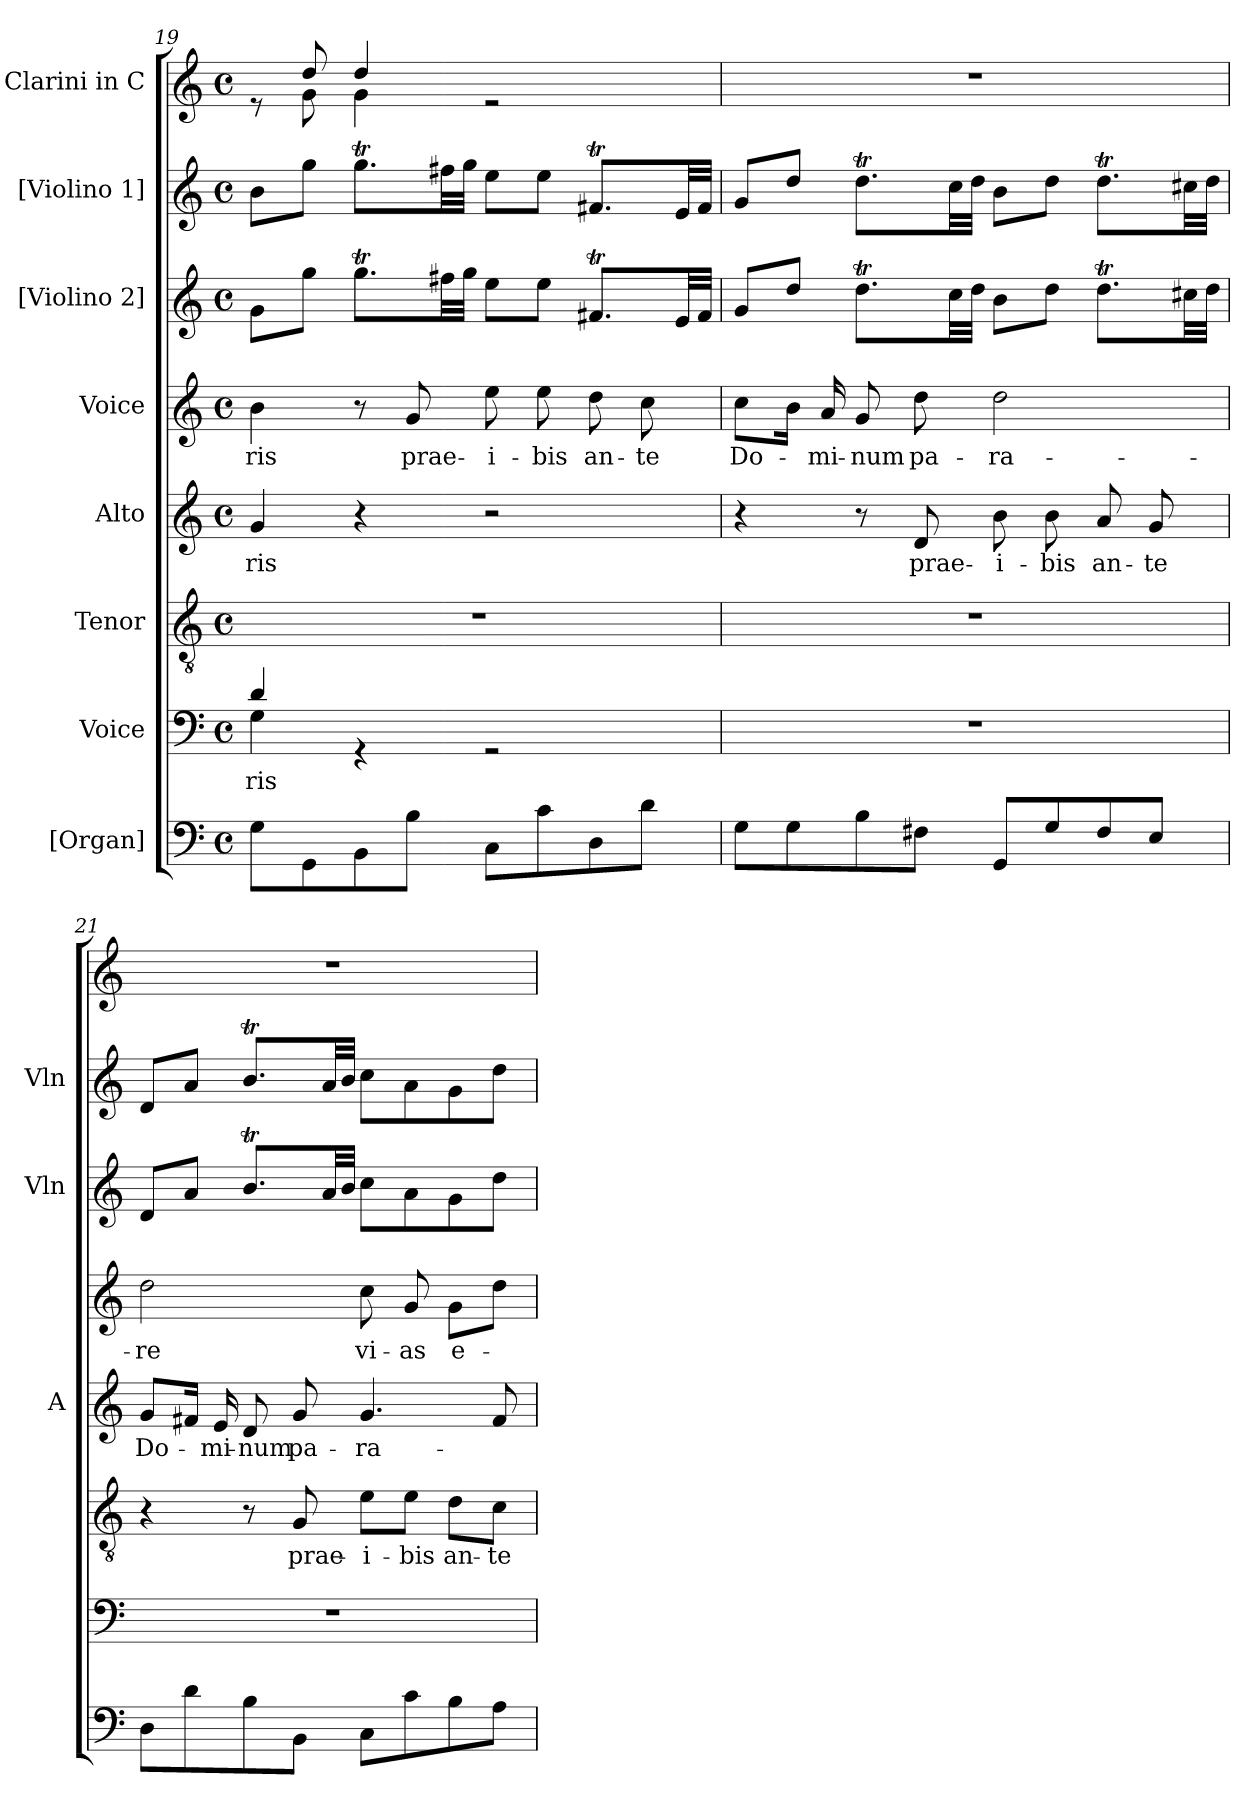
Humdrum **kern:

**kern	**kern	**text	**kern	**text	**kern	**text	**kern	**text	**kern	**kern	**kern
*part8	*part7	*part7	*part6	*part6	*part5	*part5	*part4	*part4	*part3	*part2	*part1
*staff8	*staff7	*staff7	*staff6	*staff6	*staff5	*staff5	*staff4	*staff4	*staff3	*staff2	*staff1
*I"[Organ]	*I"Voice	*	*I"Tenor	*	*I"Alto	*	*I"Voice	*	*I"[Violino 2]	*I"[Violino 1]	*I"Clarini in C
*	*	*	*	*	*I'A	*	*	*	*I'Vln	*I'Vln	*
!!LO:PB:g=z
*clefF4	*clefF4	*	*clefGv2	*	*clefG2	*	*clefG2	*	*clefG2	*clefG2	*clefG2
*k[]	*k[]	*	*k[]	*	*k[]	*	*k[]	*	*k[]	*k[]	*k[]
*M4/4	*M4/4	*	*M4/4	*	*M4/4	*	*M4/4	*	*M4/4	*M4/4	*M4/4
*met(c)	*met(c)	*	*met(c)	*	*met(c)	*	*met(c)	*	*met(c)	*met(c)	*met(c)
=19	=19	=19	=19	=19	=19	=19	=19	=19	=19	=19	=19
*	*^	*	*	*	*	*	*	*	*	*	*
!	!	!	!LO:LY:b	!	!	!	!LO:LY:b	!	!LO:LY:b	!	!	!
*	*	*	*	*	*	*	*	*	*	*	*	*^
8G\L	4d/	4G\	-ris	1r	.	4g/	-ris	4b\	-ris	8g\L	8b\L	8re	8ryy
8GG\	.	.	.	.	.	.	.	.	.	8gg\J	8gg\J	8dd/	8g\
8BB\	4rGG	2.ryy	.	.	.	4r	.	8r	.	8.ggT\L	8.ggT\L	4dd/	4g\
!	!	!	!	!	!	!	!	!	!LO:LY:b	!	!	!	!
8B\J	.	.	.	.	.	.	.	8g/	prae-	.	.	.	.
.	.	.	.	.	.	.	.	.	.	32ff#X\LL	32ff#X\LL	.	.
.	.	.	.	.	.	.	.	.	.	32gg\JJJ	32gg\JJJ	.	.
!	!	!	!	!	!	!	!	!	!LO:LY:b	!	!	!	!
8C\L	2rGG	.	.	.	.	2r	.	8ee\	-i-	8ee\L	8ee\L	2re	2ryy
!	!	!	!	!	!	!	!	!	!LO:LY:b	!	!	!	!
8c\	.	.	.	.	.	.	.	8ee\	-bis	8ee\J	8ee\J	.	.
!	!	!	!	!	!	!	!	!	!LO:LY:b	!	!	!	!
8D\	.	.	.	.	.	.	.	8dd\	an-	8.f#Xt/L	8.f#Xt/L	.	.
!	!	!	!	!	!	!	!	!	!LO:LY:b	!	!	!	!
8d\J	.	.	.	.	.	.	.	8cc\	-te	.	.	.	.
.	.	.	.	.	.	.	.	.	.	32e/LL	32e/LL	.	.
.	.	.	.	.	.	.	.	.	.	32f#/JJJ	32f#/JJJ	.	.
*	*v	*v	*	*	*	*	*	*	*	*	*	*v	*v
=20	=20	=20	=20	=20	=20	=20	=20	=20	=20	=20	=20
!	!	!	!	!	!	!	!	!LO:LY:b	!	!	!
8G\L	1r	.	1r	.	4r	.	8cc\L	Do-	8g/L	8g/L	1r
8G\	.	.	.	.	.	.	16b\Jk	.	8dd/J	8dd/J	.
!	!	!	!	!	!	!	!	!LO:LY:b	!	!	!
.	.	.	.	.	.	.	16a/	-mi-	.	.	.
!	!	!	!	!	!	!	!	!LO:LY:b	!	!	!
8B\	.	.	.	.	8r	.	8g/	-num	8.ddT\L	8.ddT\L	.
!	!	!	!	!	!	!LO:LY:b	!	!LO:LY:b	!	!	!
8F#X\J	.	.	.	.	8d/	prae-	8dd\	pa-	.	.	.
.	.	.	.	.	.	.	.	.	32cc\LL	32cc\LL	.
.	.	.	.	.	.	.	.	.	32dd\JJJ	32dd\JJJ	.
!	!	!	!	!	!	!LO:LY:b	!	!LO:LY:b	!	!	!
8GG/L	.	.	.	.	8b\	-i-	2dd\	-ra-	8b\L	8b\L	.
!	!	!	!	!	!	!LO:LY:b	!	!	!	!	!
8G/	.	.	.	.	8b\	-bis	.	.	8dd\J	8dd\J	.
!	!	!	!	!	!	!LO:LY:b	!	!	!	!	!
8F#/	.	.	.	.	8a/	an-	.	.	8.ddT\L	8.ddT\L	.
!	!	!	!	!	!	!LO:LY:b	!	!	!	!	!
8E/J	.	.	.	.	8g/	-te	.	.	.	.	.
.	.	.	.	.	.	.	.	.	32cc#X\LL	32cc#X\LL	.
.	.	.	.	.	.	.	.	.	32dd\JJJ	32dd\JJJ	.
=21	=21	=21	=21	=21	=21	=21	=21	=21	=21	=21	=21
!	!	!	!	!	!	!LO:LY:b	!	!LO:LY:b	!	!	!
8D\L	1r	.	4r	.	8g/L	Do-	2dd\	-re	8d/L	8d/L	1r
8d\	.	.	.	.	16f#X/Jk	.	.	.	8a/J	8a/J	.
!	!	!	!	!	!	!LO:LY:b	!	!	!	!	!
.	.	.	.	.	16e/	-mi-	.	.	.	.	.
!	!	!	!	!	!	!LO:LY:b	!	!	!	!	!
8B\	.	.	8r	.	8d/	-num	.	.	8.bt/L	8.bt/L	.
!	!	!	!	!LO:LY:b	!	!LO:LY:b	!	!	!	!	!
8BB\J	.	.	8G/	prae-	8g/	pa-	.	.	.	.	.
.	.	.	.	.	.	.	.	.	32a/LL	32a/LL	.
.	.	.	.	.	.	.	.	.	32b/JJJ	32b/JJJ	.
!	!	!	!	!LO:LY:b	!	!LO:LY:b	!	!LO:LY:b	!	!	!
8C\L	.	.	8e\L	-i-	4.g/	-ra-	8cc\	vi-	8cc\L	8cc\L	.
!	!	!	!	!LO:LY:b	!	!	!	!LO:LY:b	!	!	!
8c\	.	.	8e\J	-bis	.	.	8g/	-as	8a\	8a\	.
!	!	!	!	!LO:LY:b	!	!	!	!LO:LY:b	!	!	!
8B\	.	.	8d\L	an-	.	.	8g\L	e-	8g\	8g\	.
!	!	!	!	!LO:LY:b	!	!	!	!	!	!	!
8A\J	.	.	8c\J	-te	8f#/	.	8dd\J	.	8dd\J	8dd\J	.
=	=	=	=	=	=	=	=	=	=	=	=
*-	*-	*-	*-	*-	*-	*-	*-	*-	*-	*-	*-
